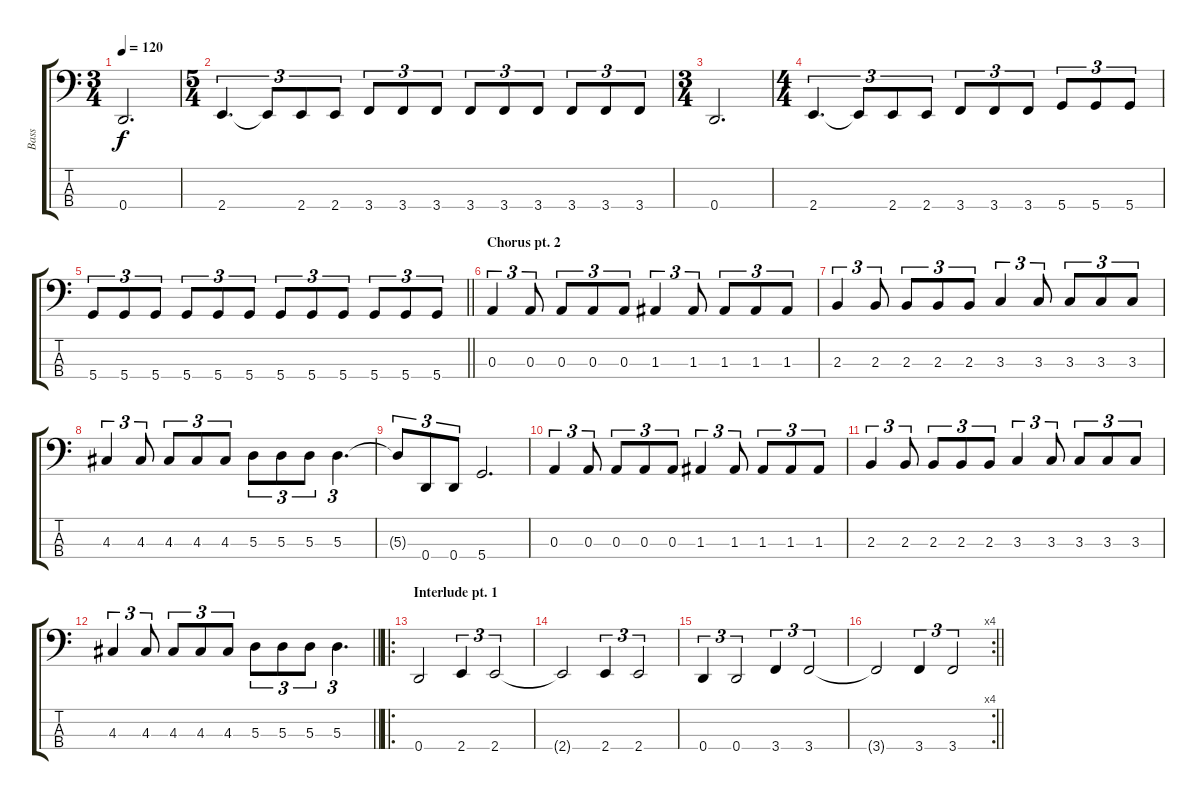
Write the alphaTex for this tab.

\track ("Bass" "Bass") {instrument slapbass2}
\staff {score tabs}
\tuning (G2 D2 A1 D1) {hide}
\ts (3 4)
\tempo 120
\clef f4
\ks c
0.4.2{d dy f} |
\ts (5 4)
2.4.4{d tu (3 2)} 2.4{t}.8{tu (3 2)} 2.4.8{tu (3 2)} 2.4.8{tu (3 2)} 3.4.8{tu (3 2)} 3.4.8{tu (3 2)} 3.4.8{tu (3 2)} 3.4.8{tu (3 2)} 3.4.8{tu (3 2)} 3.4.8{tu (3 2)} 3.4.8{tu (3 2)} 3.4.8{tu (3 2)} 3.4.8{tu (3 2)} |
\ts (3 4)
0.4.2{d} |
\ts (4 4)
2.4.4{d tu (3 2)} 2.4{t}.8{tu (3 2)} 2.4.8{tu (3 2)} 2.4.8{tu (3 2)} 3.4.8{tu (3 2)} 3.4.8{tu (3 2)} 3.4.8{tu (3 2)} 5.4.8{tu (3 2)} 5.4.8{tu (3 2)} 5.4.8{tu (3 2)} |
\barLineRight lightlight
5.4.8{tu (3 2)} 5.4.8{tu (3 2)} 5.4.8{tu (3 2)} 5.4.8{tu (3 2)} 5.4.8{tu (3 2)} 5.4.8{tu (3 2)} 5.4.8{tu (3 2)} 5.4.8{tu (3 2)} 5.4.8{tu (3 2)} 5.4.8{tu (3 2)} 5.4.8{tu (3 2)} 5.4.8{tu (3 2)} |
\section ("" "Chorus pt. 2")
0.3.4{tu (3 2)} 0.3.8{tu (3 2)} 0.3.8{tu (3 2)} 0.3.8{tu (3 2)} 0.3.8{tu (3 2)} 1.3.4{tu (3 2)} 1.3.8{tu (3 2)} 1.3.8{tu (3 2)} 1.3.8{tu (3 2)} 1.3.8{tu (3 2)} |
2.3.4{tu (3 2)} 2.3.8{tu (3 2)} 2.3.8{tu (3 2)} 2.3.8{tu (3 2)} 2.3.8{tu (3 2)} 3.3.4{tu (3 2)} 3.3.8{tu (3 2)} 3.3.8{tu (3 2)} 3.3.8{tu (3 2)} 3.3.8{tu (3 2)} |
4.3.4{tu (3 2)} 4.3.8{tu (3 2)} 4.3.8{tu (3 2)} 4.3.8{tu (3 2)} 4.3.8{tu (3 2)} 5.3.8{tu (3 2)} 5.3.8{tu (3 2)} 5.3.8{tu (3 2)} 5.3.4{d tu (3 2)} |
5.3{t}.8{tu (3 2)} 0.4.8{tu (3 2)} 0.4.8{tu (3 2)} 5.4.2{d} |
0.3.4{tu (3 2)} 0.3.8{tu (3 2)} 0.3.8{tu (3 2)} 0.3.8{tu (3 2)} 0.3.8{tu (3 2)} 1.3.4{tu (3 2)} 1.3.8{tu (3 2)} 1.3.8{tu (3 2)} 1.3.8{tu (3 2)} 1.3.8{tu (3 2)} |
2.3.4{tu (3 2)} 2.3.8{tu (3 2)} 2.3.8{tu (3 2)} 2.3.8{tu (3 2)} 2.3.8{tu (3 2)} 3.3.4{tu (3 2)} 3.3.8{tu (3 2)} 3.3.8{tu (3 2)} 3.3.8{tu (3 2)} 3.3.8{tu (3 2)} |
\barLineRight lightlight
4.3.4{tu (3 2)} 4.3.8{tu (3 2)} 4.3.8{tu (3 2)} 4.3.8{tu (3 2)} 4.3.8{tu (3 2)} 5.3.8{tu (3 2)} 5.3.8{tu (3 2)} 5.3.8{tu (3 2)} 5.3.4{d tu (3 2)} |
\ro
\section ("" "Interlude pt. 1")
0.4.2 2.4.4{tu (3 2)} 2.4.2{tu (3 2)} |
2.4{t}.2 2.4.4{tu (3 2)} 2.4.2{tu (3 2)} |
0.4.4{tu (3 2)} 0.4.2{tu (3 2)} 3.4.4{tu (3 2)} 3.4.2{tu (3 2)} |
\rc 4
\barLineRight lightlight
3.4{t}.2 3.4.4{tu (3 2)} 3.4.2{tu (3 2)}
